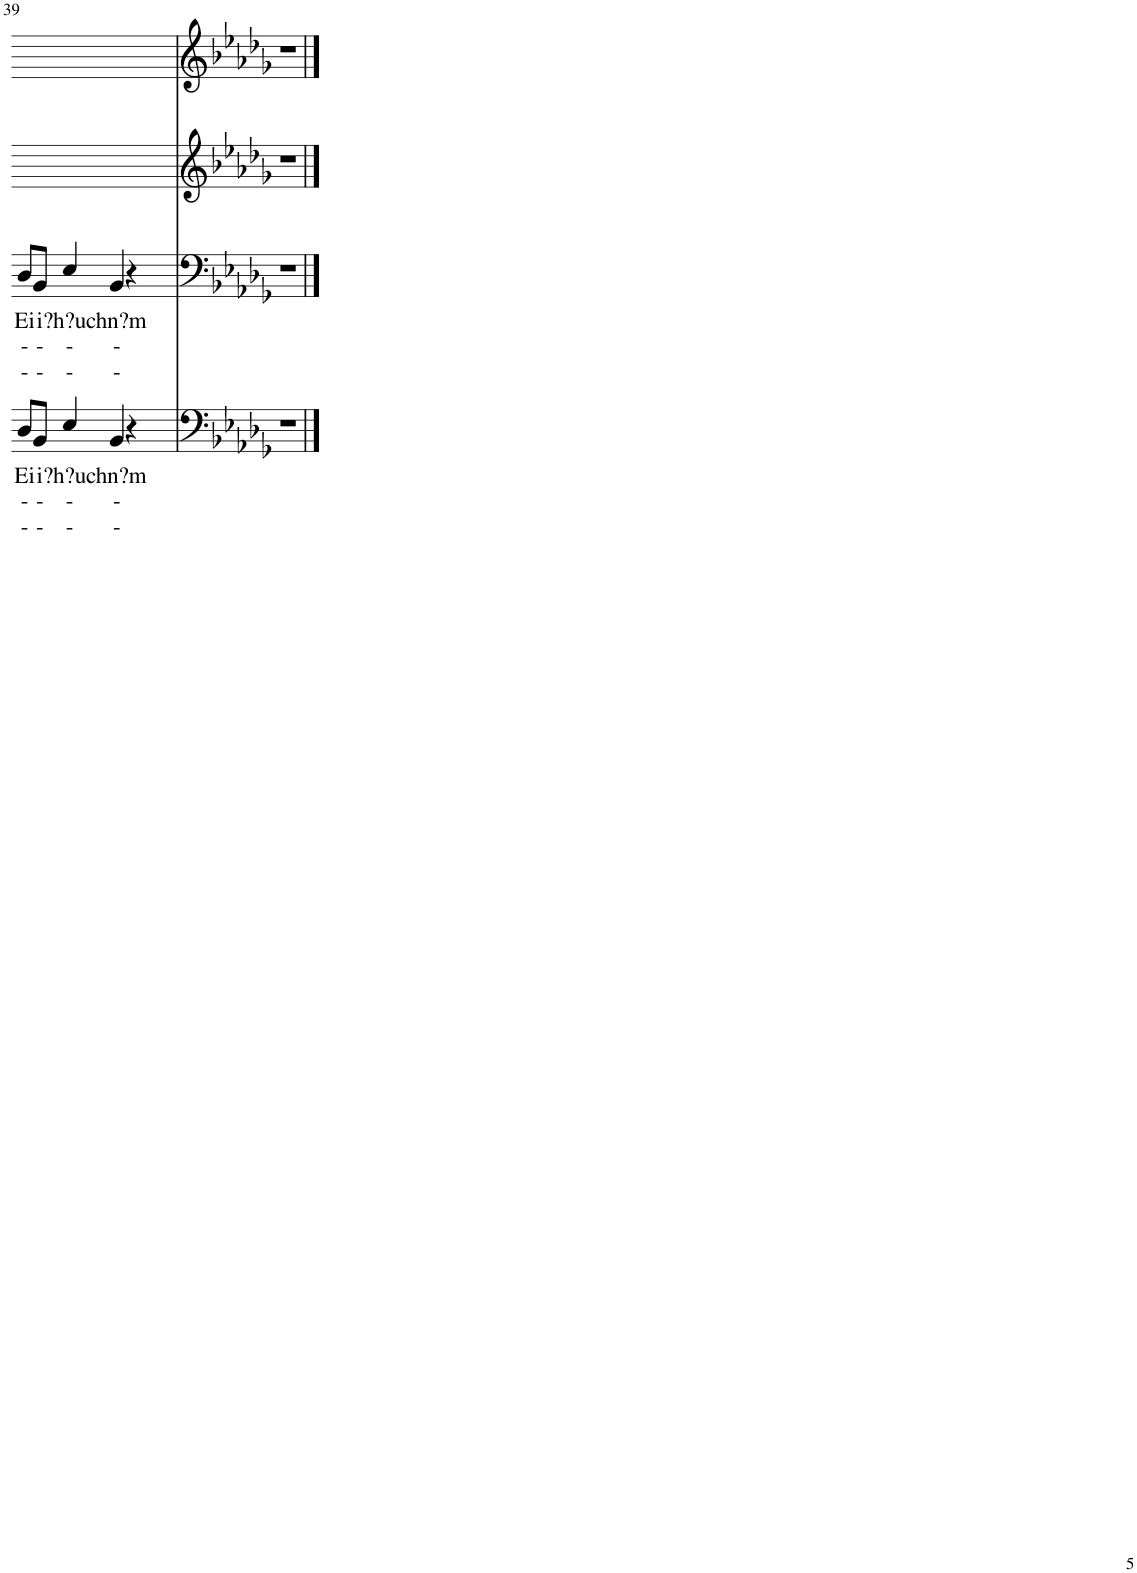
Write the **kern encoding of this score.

**kern	**text	**text	**text	**kern	**text	**text	**text	**kern	**kern
*part4	*part4	*part4	*part4	*part3	*part3	*part3	*part3	*part2	*part1
*staff4	*staff4	*staff4	*staff4	*staff3	*staff3	*staff3	*staff3	*staff2	*staff1
*I"Basse2	*	*	*	*I"Basse1	*	*	*	*I"T?nor 2	*I"T?nor 1
!!LO:PB:g=z
*clefF4	*	*	*	*clefF4	*	*	*	*clefG2	*clefG2
*	*	*	*	*Trd1c2	*	*	*	*	*
*k[b-e-a-d-g-]	*	*	*	*k[b-e-a-d-g-]	*	*	*	*k[b-e-a-d-g-]	*k[b-e-a-d-g-]
*M4/4	*	*	*	*M4/4	*	*	*	*M4/4	*
*met(c)	*	*	*	*met(c)	*	*	*	*met(c)	*
=39	=39	=39	=39	=39	=39	=39	=39	=39	=39
!	!LO:LY:b	!LO:LY:b	!LO:LY:b	!	!LO:LY:b	!LO:LY:b	!LO:LY:b	!	!
8D-/L	Ei-	-	-	8D-/L	Ei-	-	-	1r	1r
!	!LO:LY:b	!LO:LY:b	!LO:LY:b	!	!LO:LY:b	!LO:LY:b	!LO:LY:b	!	!
8BB-/J	-i?	-	-	8BB-/J	-i?	-	-	.	.
!	!LO:LY:b	!LO:LY:b	!LO:LY:b	!	!LO:LY:b	!LO:LY:b	!LO:LY:b	!	!
4E-/	h?u-	-	-	4E-/	h?u-	-	-	.	.
!	!LO:LY:b	!LO:LY:b	!LO:LY:b	!	!LO:LY:b	!LO:LY:b	!LO:LY:b	!	!
4BB-/	-chn?m	-	-	4BB-/	-chn?m	-	-	.	.
4r	.	.	.	4r	.	.	.	.	.
1%32ryy	.	.	.	1%32ryy	.	.	.	1%35ryy	1%35ryy
1r	.	.	.	1r	.	.	.	.	.
==	==	==	==	==	==	==	==	==	==
*-	*-	*-	*-	*-	*-	*-	*-	*-	*-
